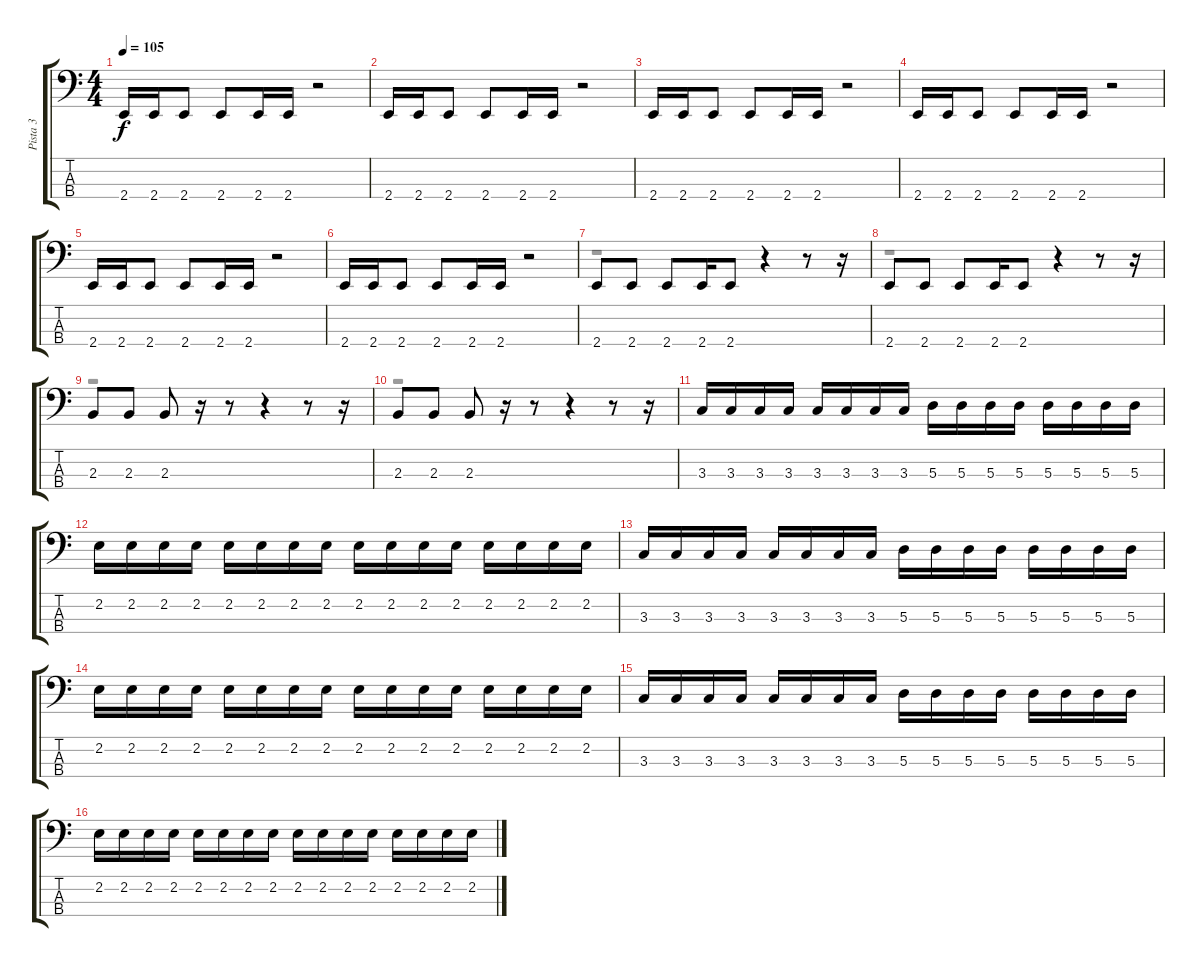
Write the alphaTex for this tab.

\track ("Pista 3" "Pista 3") {instrument electricbassfinger}
\staff {score tabs}
\tuning (G2 D2 A1 D1) {hide}
\voice
\ts (4 4)
\tempo 105
\clef f4
\ks c
2.4.16{dy f} 2.4.16 2.4.8 2.4.8 2.4.16 2.4.16 r.2 |
2.4.16 2.4.16 2.4.8 2.4.8 2.4.16 2.4.16 r.2 |
2.4.16 2.4.16 2.4.8 2.4.8 2.4.16 2.4.16 r.2 |
2.4.16 2.4.16 2.4.8 2.4.8 2.4.16 2.4.16 r.2 |
2.4.16 2.4.16 2.4.8 2.4.8 2.4.16 2.4.16 r.2 |
2.4.16 2.4.16 2.4.8 2.4.8 2.4.16 2.4.16 r.2 |
2.4.8 2.4.8 2.4.8 2.4.16 2.4.8 r.4 r.8 r.16 |
2.4.8 2.4.8 2.4.8 2.4.16 2.4.8 r.4 r.8 r.16 |
2.3.8 2.3.8 2.3.8 r.16 r.8 r.4 r.8 r.16 |
2.3.8 2.3.8 2.3.8 r.16 r.8 r.4 r.8 r.16 |
3.3.16 3.3.16 3.3.16 3.3.16 3.3.16 3.3.16 3.3.16 3.3.16 5.3.16 5.3.16 5.3.16 5.3.16 5.3.16 5.3.16 5.3.16 5.3.16 |
2.2.16 2.2.16 2.2.16 2.2.16 2.2.16 2.2.16 2.2.16 2.2.16 2.2.16 2.2.16 2.2.16 2.2.16 2.2.16 2.2.16 2.2.16 2.2.16 |
3.3.16 3.3.16 3.3.16 3.3.16 3.3.16 3.3.16 3.3.16 3.3.16 5.3.16 5.3.16 5.3.16 5.3.16 5.3.16 5.3.16 5.3.16 5.3.16 |
2.2.16 2.2.16 2.2.16 2.2.16 2.2.16 2.2.16 2.2.16 2.2.16 2.2.16 2.2.16 2.2.16 2.2.16 2.2.16 2.2.16 2.2.16 2.2.16 |
3.3.16 3.3.16 3.3.16 3.3.16 3.3.16 3.3.16 3.3.16 3.3.16 5.3.16 5.3.16 5.3.16 5.3.16 5.3.16 5.3.16 5.3.16 5.3.16 |
2.2.16 2.2.16 2.2.16 2.2.16 2.2.16 2.2.16 2.2.16 2.2.16 2.2.16 2.2.16 2.2.16 2.2.16 2.2.16 2.2.16 2.2.16 2.2.16
\voice
\clef f4
\ottava regular
\simile none
\ks c
|
|
|
|
|
|
r.1 |
r.1 |
r.1 |
r.1 |
|
|
|
|
|
